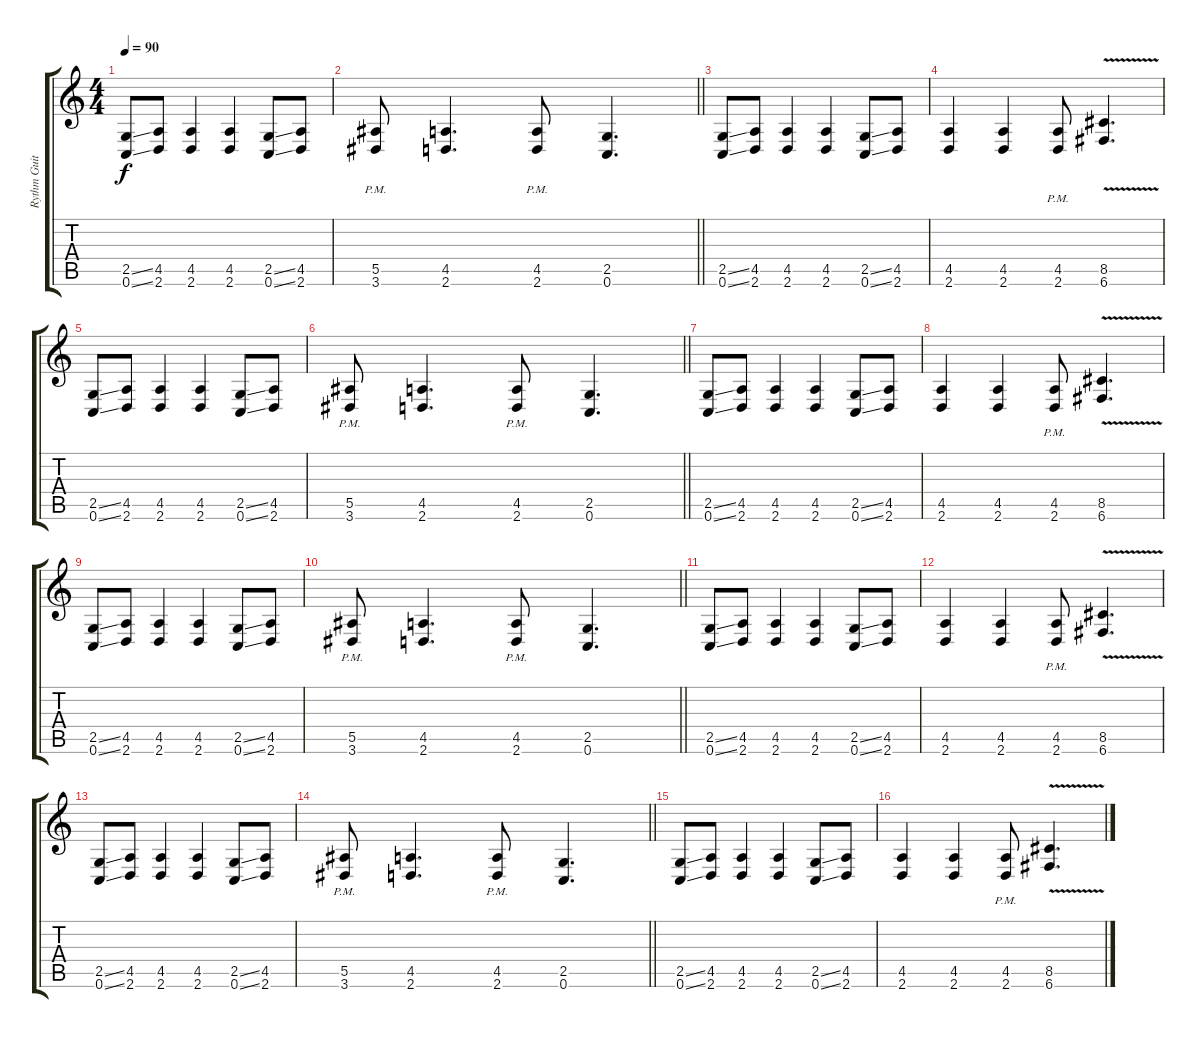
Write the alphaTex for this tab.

\track ("Rythm Guit" "Rythm Guit") {instrument electricguitarclean}
\staff {score tabs}
\tuning (C4 G3 Eb3 Bb2 F2 C2) {hide}
\ts (4 4)
\tempo 90
\clef g2
\ks c
(2.5{ss} 0.6{ss}).8{dy f} (4.5 2.6).8 (4.5 2.6).4 (4.5 2.6).4 (2.5{ss} 0.6{ss}).8 (4.5 2.6).8 |
\barLineRight lightlight
(5.5{pm} 3.6{pm}).8 (4.5 2.6).4{d} (4.5{pm} 2.6{pm}).8 (2.5 0.6).4{d} |
(2.5{ss} 0.6{ss}).8{volume 11 instrument overdrivenguitar} (4.5 2.6).8 (4.5 2.6).4 (4.5 2.6).4 (2.5{ss} 0.6{ss}).8 (4.5 2.6).8 |
(4.5 2.6).4 (4.5 2.6).4 (4.5{pm} 2.6{pm}).8 (8.5{v} 6.6{v}).4{d} |
(2.5{ss} 0.6{ss}).8 (4.5 2.6).8 (4.5 2.6).4 (4.5 2.6).4 (2.5{ss} 0.6{ss}).8 (4.5 2.6).8 |
\barLineRight lightlight
(5.5{pm} 3.6{pm}).8 (4.5 2.6).4{d} (4.5{pm} 2.6{pm}).8 (2.5 0.6).4{d} |
(2.5{ss} 0.6{ss}).8{volume 11 instrument overdrivenguitar} (4.5 2.6).8 (4.5 2.6).4 (4.5 2.6).4 (2.5{ss} 0.6{ss}).8 (4.5 2.6).8 |
(4.5 2.6).4 (4.5 2.6).4 (4.5{pm} 2.6{pm}).8 (8.5{v} 6.6{v}).4{d} |
(2.5{ss} 0.6{ss}).8 (4.5 2.6).8 (4.5 2.6).4 (4.5 2.6).4 (2.5{ss} 0.6{ss}).8 (4.5 2.6).8 |
\barLineRight lightlight
(5.5{pm} 3.6{pm}).8 (4.5 2.6).4{d} (4.5{pm} 2.6{pm}).8 (2.5 0.6).4{d} |
(2.5{ss} 0.6{ss}).8{volume 11 instrument overdrivenguitar} (4.5 2.6).8 (4.5 2.6).4 (4.5 2.6).4 (2.5{ss} 0.6{ss}).8 (4.5 2.6).8 |
(4.5 2.6).4 (4.5 2.6).4 (4.5{pm} 2.6{pm}).8 (8.5{v} 6.6{v}).4{d} |
(2.5{ss} 0.6{ss}).8 (4.5 2.6).8 (4.5 2.6).4 (4.5 2.6).4 (2.5{ss} 0.6{ss}).8 (4.5 2.6).8 |
\barLineRight lightlight
(5.5{pm} 3.6{pm}).8 (4.5 2.6).4{d} (4.5{pm} 2.6{pm}).8 (2.5 0.6).4{d} |
(2.5{ss} 0.6{ss}).8{volume 11 instrument overdrivenguitar} (4.5 2.6).8 (4.5 2.6).4 (4.5 2.6).4 (2.5{ss} 0.6{ss}).8 (4.5 2.6).8 |
(4.5 2.6).4 (4.5 2.6).4 (4.5{pm} 2.6{pm}).8 (8.5{v} 6.6{v}).4{d}
